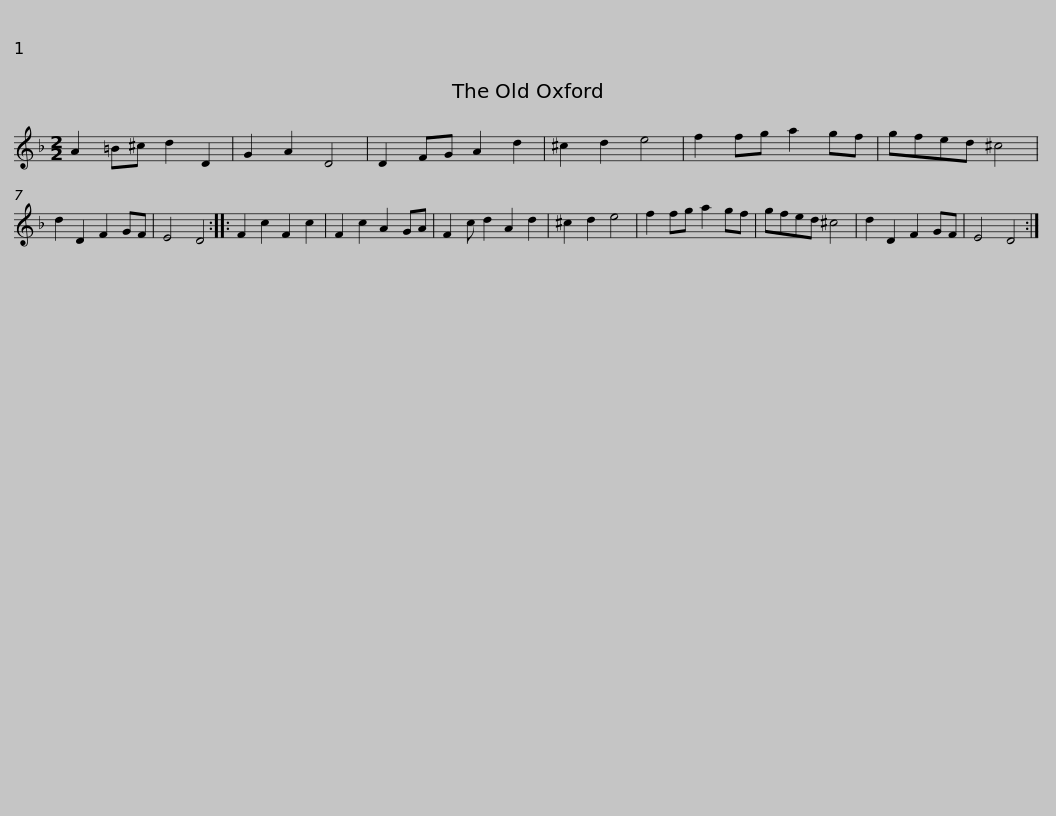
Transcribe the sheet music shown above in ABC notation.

X:1
L:1/8
M:2/2
I:linebreak $
K:Dmin
V:1 treble
V:1
 A2 =B^c d2 D2 | G2 A2 D4 | D2 FG A2 d2 | ^c2 d2 e4 | f2 fg a2 gf | %5
 gfed ^c4 | d2 D2 F2 GF | E4 D4 ::$ F2 c2 F2 c2 | F2 c2 A2 GA | %10
 F2 c d2 A2 d2 | ^c2 d2 e4 | f2 fg a2 gf | gfed ^c4 | d2 D2 F2 GF | %15
 E4 D4 :| %16
